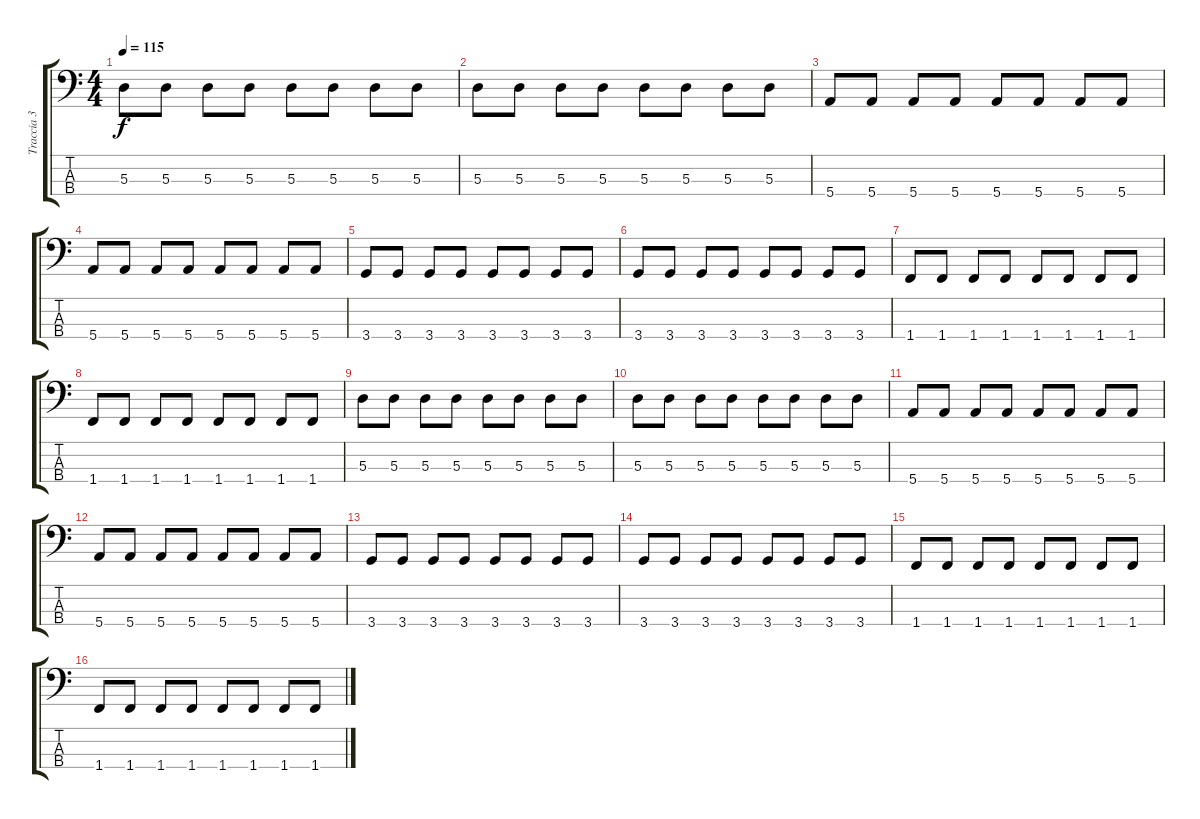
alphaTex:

\track ("Traccia 3" "Traccia 3") {instrument electricbassfinger}
\staff {score tabs}
\tuning (G2 D2 A1 E1) {hide}
\ts (4 4)
\tempo 115
\clef f4
\ks c
5.3.8{dy f} 5.3.8 5.3.8 5.3.8 5.3.8 5.3.8 5.3.8 5.3.8 |
5.3.8 5.3.8 5.3.8 5.3.8 5.3.8 5.3.8 5.3.8 5.3.8 |
5.4.8 5.4.8 5.4.8 5.4.8 5.4.8 5.4.8 5.4.8 5.4.8 |
5.4.8 5.4.8 5.4.8 5.4.8 5.4.8 5.4.8 5.4.8 5.4.8 |
3.4.8 3.4.8 3.4.8 3.4.8 3.4.8 3.4.8 3.4.8 3.4.8 |
3.4.8 3.4.8 3.4.8 3.4.8 3.4.8 3.4.8 3.4.8 3.4.8 |
1.4.8 1.4.8 1.4.8 1.4.8 1.4.8 1.4.8 1.4.8 1.4.8 |
1.4.8 1.4.8 1.4.8 1.4.8 1.4.8 1.4.8 1.4.8 1.4.8 |
5.3.8 5.3.8 5.3.8 5.3.8 5.3.8 5.3.8 5.3.8 5.3.8 |
5.3.8 5.3.8 5.3.8 5.3.8 5.3.8 5.3.8 5.3.8 5.3.8 |
5.4.8 5.4.8 5.4.8 5.4.8 5.4.8 5.4.8 5.4.8 5.4.8 |
5.4.8 5.4.8 5.4.8 5.4.8 5.4.8 5.4.8 5.4.8 5.4.8 |
3.4.8 3.4.8 3.4.8 3.4.8 3.4.8 3.4.8 3.4.8 3.4.8 |
3.4.8 3.4.8 3.4.8 3.4.8 3.4.8 3.4.8 3.4.8 3.4.8 |
1.4.8 1.4.8 1.4.8 1.4.8 1.4.8 1.4.8 1.4.8 1.4.8 |
1.4.8 1.4.8 1.4.8 1.4.8 1.4.8 1.4.8 1.4.8 1.4.8
